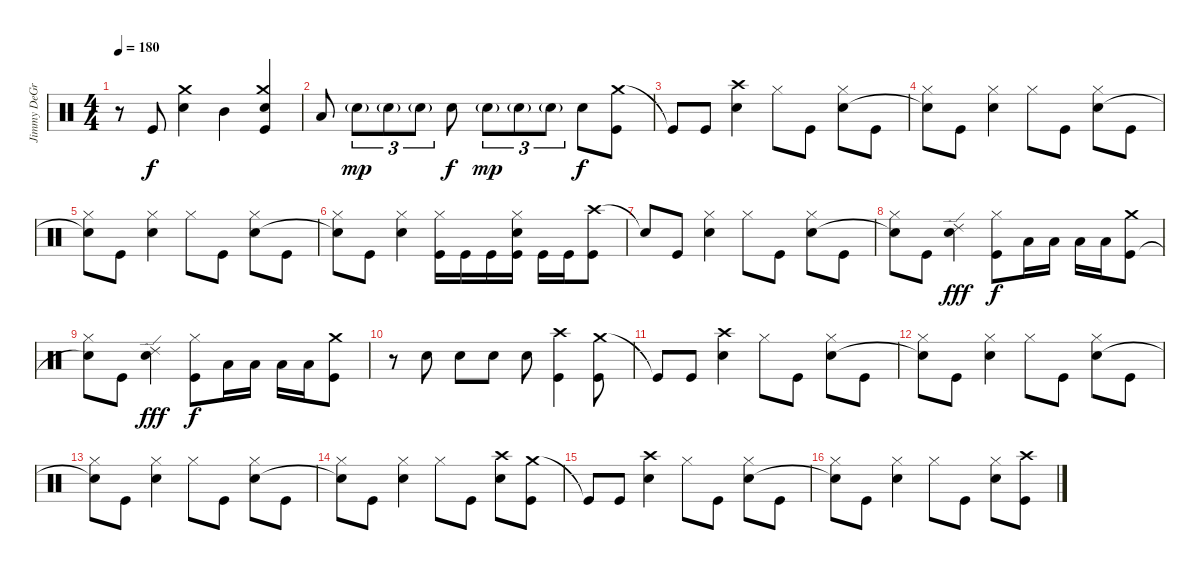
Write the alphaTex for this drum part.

\track ("Jimmy DeGrasso" "Jimmy DeGr") {instrument percussion}
\staff {score}
\articulation defaults
\ts (4 4)
\tempo 180
\clef neutral
\ks c
r.8{dy f} "Kick (hit)".8 ("Crash medium (hit)" "Snare (hit) 2").4 "Mid Tom (hit)".4 ("Crash medium (hit)" "Snare (hit) 2" "Kick (hit)").4 |
"Low Tom (hit)".8 "Snare (hit) 2"{g}.8{tu (3 2) dy mp} "Snare (hit) 2"{g}.8{tu (3 2)} "Snare (hit) 2"{g}.8{tu (3 2)} "Snare (hit) 2".8{dy f} "Snare (hit) 2"{g}.8{tu (3 2) dy mp} "Snare (hit) 2"{g}.8{tu (3 2)} "Snare (hit) 2"{g}.8{tu (3 2)} "Snare (hit) 2".8{dy f} ("Crash medium (hit)" "Kick (hit)").8 |
"Kick (hit)"{t}.8 "Kick (hit)".8 ("Crash high (hit)" "Snare (hit) 2").4 "Hi-Hat (closed)".8 "Kick (hit)".8 ("Hi-Hat (closed)" "Snare (hit) 2").8 "Kick (hit)".8 |
("Hi-Hat (closed)" "Snare (hit)"{t}).8 "Kick (hit)".8 ("Hi-Hat (closed)" "Snare (hit) 2").4 "Hi-Hat (closed)".8 "Kick (hit)".8 ("Hi-Hat (closed)" "Snare (hit) 2").8 "Kick (hit)".8 |
("Hi-Hat (closed)" "Snare (hit)"{t}).8 "Kick (hit)".8 ("Hi-Hat (closed)" "Snare (hit) 2").4 "Hi-Hat (closed)".8 "Kick (hit)".8 ("Hi-Hat (closed)" "Snare (hit) 2").8 "Kick (hit)".8 |
("Hi-Hat (closed)" "Snare (hit)"{t}).8 "Kick (hit)".8 ("Hi-Hat (closed)" "Snare (hit) 2").4 ("Hi-Hat (closed)" "Kick (hit)").16 "Kick (hit)".16 "Kick (hit)".16 ("Hi-Hat (closed)" "Snare (hit) 2" "Kick (hit)").16 "Kick (hit)".16 "Kick (hit)".16 ("Crash high (hit)" "Kick (hit)").8 |
"Snare (hit)"{t}.8 "Kick (hit)".8 ("Hi-Hat (closed)" "Snare (hit) 2").4 "Hi-Hat (closed)".8 "Kick (hit)".8 ("Hi-Hat (closed)" "Snare (hit) 2").8 "Kick (hit)".8 |
("Hi-Hat (closed)" "Snare (hit)"{t}).8 "Kick (hit)".8 ("Ride (edge) 2" "Snare (hit) 2").4{dy fff} ("Hi-Hat (closed)" "Kick (hit)").8{dy f} "Low Tom (hit)".16 "Low Tom (hit)".16 "Low Tom (hit)".16 "Low Tom (hit)".16 ("Crash medium (hit)" "Kick (hit)").8 |
("Hi-Hat (closed)" "Snare (hit)"{t}).8 "Kick (hit)".8 ("Ride (edge) 2" "Snare (hit) 2").4{dy fff} ("Hi-Hat (closed)" "Kick (hit)").8{dy f} "Low Tom (hit)".16 "Low Tom (hit)".16 "Low Tom (hit)".16 "Low Tom (hit)".16 ("Crash medium (hit)" "Kick (hit)").8 |
r.8 "Snare (hit) 2".8 "Snare (hit) 2".8 "Snare (hit) 2".8 "Snare (hit) 2".8 ("Crash high (hit)" "Kick (hit)").4 ("Crash medium (hit)" "Kick (hit)").8 |
"Kick (hit)"{t}.8 "Kick (hit)".8 ("Crash high (hit)" "Snare (hit) 2").4 "Hi-Hat (closed)".8 "Kick (hit)".8 ("Hi-Hat (closed)" "Snare (hit) 2").8 "Kick (hit)".8 |
("Hi-Hat (closed)" "Snare (hit)"{t}).8 "Kick (hit)".8 ("Hi-Hat (closed)" "Snare (hit) 2").4 "Hi-Hat (closed)".8 "Kick (hit)".8 ("Hi-Hat (closed)" "Snare (hit) 2").8 "Kick (hit)".8 |
("Hi-Hat (closed)" "Snare (hit)"{t}).8 "Kick (hit)".8 ("Hi-Hat (closed)" "Snare (hit) 2").4 "Hi-Hat (closed)".8 "Kick (hit)".8 ("Hi-Hat (closed)" "Snare (hit) 2").8 "Kick (hit)".8 |
("Hi-Hat (closed)" "Snare (hit)"{t}).8 "Kick (hit)".8 ("Hi-Hat (closed)" "Snare (hit) 2").4 "Hi-Hat (closed)".8 "Kick (hit)".8 ("Crash high (hit)" "Snare (hit) 2").8 ("Crash medium (hit)" "Kick (hit)").8 |
"Kick (hit)"{t}.8 "Kick (hit)".8 ("Crash high (hit)" "Snare (hit) 2").4 "Hi-Hat (closed)".8 "Kick (hit)".8 ("Hi-Hat (closed)" "Snare (hit) 2").8 "Kick (hit)".8 |
("Hi-Hat (closed)" "Snare (hit)"{t}).8 "Kick (hit)".8 ("Hi-Hat (closed)" "Snare (hit) 2").4 "Hi-Hat (closed)".8 "Kick (hit)".8 ("Hi-Hat (closed)" "Snare (hit) 2").8 ("Crash high (hit)" "Kick (hit)").8
